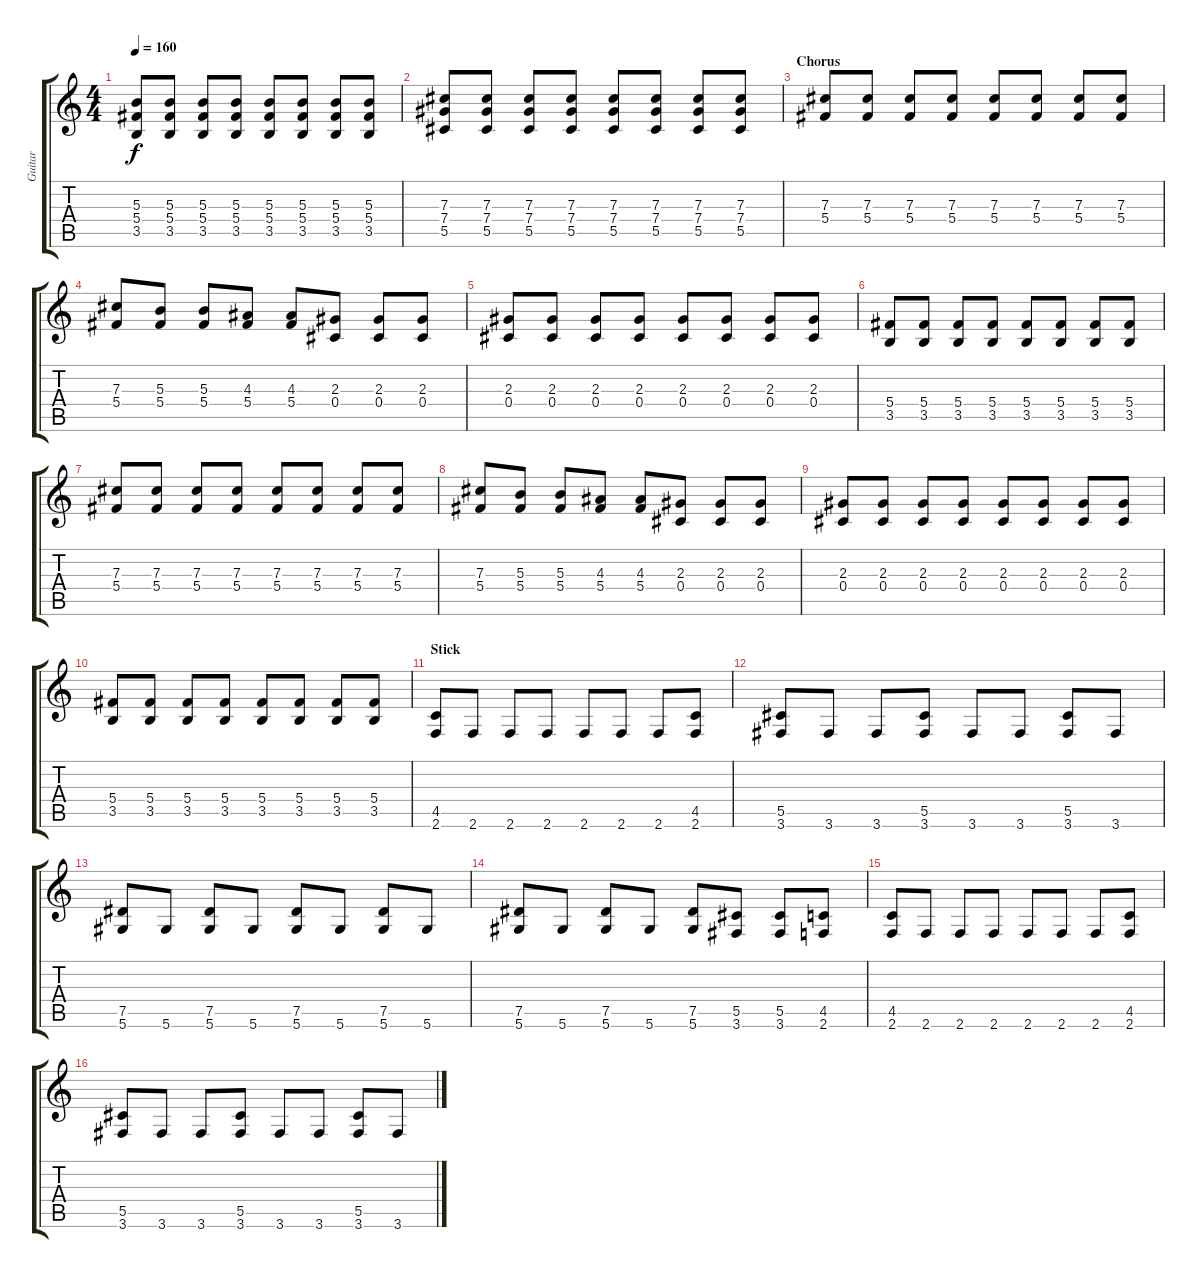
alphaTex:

\track ("Guitar" "Guitar") {instrument distortionguitar}
\staff {score tabs}
\tuning (Eb4 Bb3 Gb3 Db3 Ab2 Eb2) {hide}
\ts (4 4)
\tempo 160
\clef g2
\ks c
(5.3 5.4 3.5).8{dy f} (5.3 5.4 3.5).8 (5.3 5.4 3.5).8 (5.3 5.4 3.5).8 (5.3 5.4 3.5).8 (5.3 5.4 3.5).8 (5.3 5.4 3.5).8 (5.3 5.4 3.5).8 |
(7.3 7.4 5.5).8 (7.3 7.4 5.5).8 (7.3 7.4 5.5).8 (7.3 7.4 5.5).8 (7.3 7.4 5.5).8 (7.3 7.4 5.5).8 (7.3 7.4 5.5).8 (7.3 7.4 5.5).8 |
\section ("" "Chorus")
(7.3 5.4).8 (7.3 5.4).8 (7.3 5.4).8 (7.3 5.4).8 (7.3 5.4).8 (7.3 5.4).8 (7.3 5.4).8 (7.3 5.4).8 |
(7.3 5.4).8 (5.3 5.4).8 (5.3 5.4).8 (4.3 5.4).8 (4.3 5.4).8 (2.3 0.4).8 (2.3 0.4).8 (2.3 0.4).8 |
(2.3 0.4).8 (2.3 0.4).8 (2.3 0.4).8 (2.3 0.4).8 (2.3 0.4).8 (2.3 0.4).8 (2.3 0.4).8 (2.3 0.4).8 |
(5.4 3.5).8 (5.4 3.5).8 (5.4 3.5).8 (5.4 3.5).8 (5.4 3.5).8 (5.4 3.5).8 (5.4 3.5).8 (5.4 3.5).8 |
(7.3 5.4).8 (7.3 5.4).8 (7.3 5.4).8 (7.3 5.4).8 (7.3 5.4).8 (7.3 5.4).8 (7.3 5.4).8 (7.3 5.4).8 |
(7.3 5.4).8 (5.3 5.4).8 (5.3 5.4).8 (4.3 5.4).8 (4.3 5.4).8 (2.3 0.4).8 (2.3 0.4).8 (2.3 0.4).8 |
(2.3 0.4).8 (2.3 0.4).8 (2.3 0.4).8 (2.3 0.4).8 (2.3 0.4).8 (2.3 0.4).8 (2.3 0.4).8 (2.3 0.4).8 |
(5.4 3.5).8 (5.4 3.5).8 (5.4 3.5).8 (5.4 3.5).8 (5.4 3.5).8 (5.4 3.5).8 (5.4 3.5).8 (5.4 3.5).8 |
\section ("" "Stick")
(4.5 2.6).8 2.6.8 2.6.8 2.6.8 2.6.8 2.6.8 2.6.8 (4.5 2.6).8 |
(5.5 3.6).8 3.6.8 3.6.8 (5.5 3.6).8 3.6.8 3.6.8 (5.5 3.6).8 3.6.8 |
(7.5 5.6).8 5.6.8 (7.5 5.6).8 5.6.8 (7.5 5.6).8 5.6.8 (7.5 5.6).8 5.6.8 |
(7.5 5.6).8 5.6.8 (7.5 5.6).8 5.6.8 (7.5 5.6).8 (5.5 3.6).8 (5.5 3.6).8 (4.5 2.6).8 |
(4.5 2.6).8 2.6.8 2.6.8 2.6.8 2.6.8 2.6.8 2.6.8 (4.5 2.6).8 |
(5.5 3.6).8 3.6.8 3.6.8 (5.5 3.6).8 3.6.8 3.6.8 (5.5 3.6).8 3.6.8
